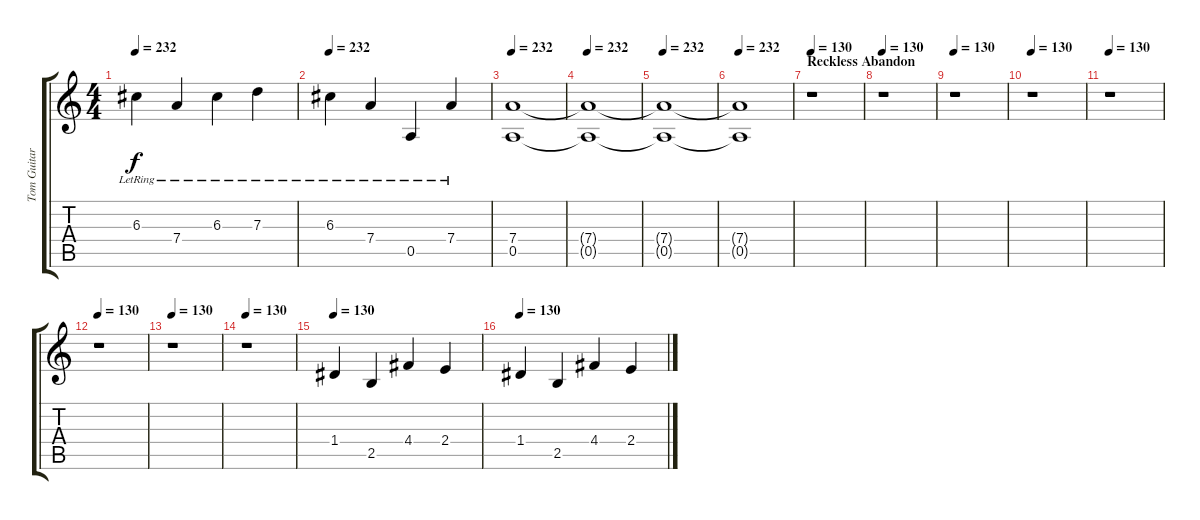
\track ("Tom Guitar 1" "Tom Guitar") {instrument distortionguitar}
\staff {score tabs}
\tuning (E4 B3 G3 D3 A2 E2) {hide}
\ts (4 4)
\tempo 232
\clef g2
\ks c
6.3{lr}.4{dy f} 7.4{lr}.4 6.3{lr}.4 7.3{lr}.4 |
\tempo 232
6.3{lr}.4 7.4{lr}.4 0.5{lr}.4 7.4{lr}.4 |
\tempo 232
(7.4 0.5).1{volume 0} |
\tempo 232
(7.4{t} 0.5{t}).1 |
\tempo 232
(7.4{t} 0.5{t}).1 |
\tempo 232
(7.4{t} 0.5{t}).1 |
\section ("" "Reckless Abandon")
\tempo 130
r.1 |
\tempo 130
r.1 |
\tempo 130
r.1 |
\tempo 130
r.1 |
\tempo 130
r.1 |
\tempo 130
r.1 |
\tempo 130
r.1 |
\tempo 130
r.1 |
\tempo 130
1.4.4{volume 14} 2.5.4 4.4.4 2.4.4 |
\tempo 130
1.4.4{volume 14} 2.5.4 4.4.4 2.4.4
